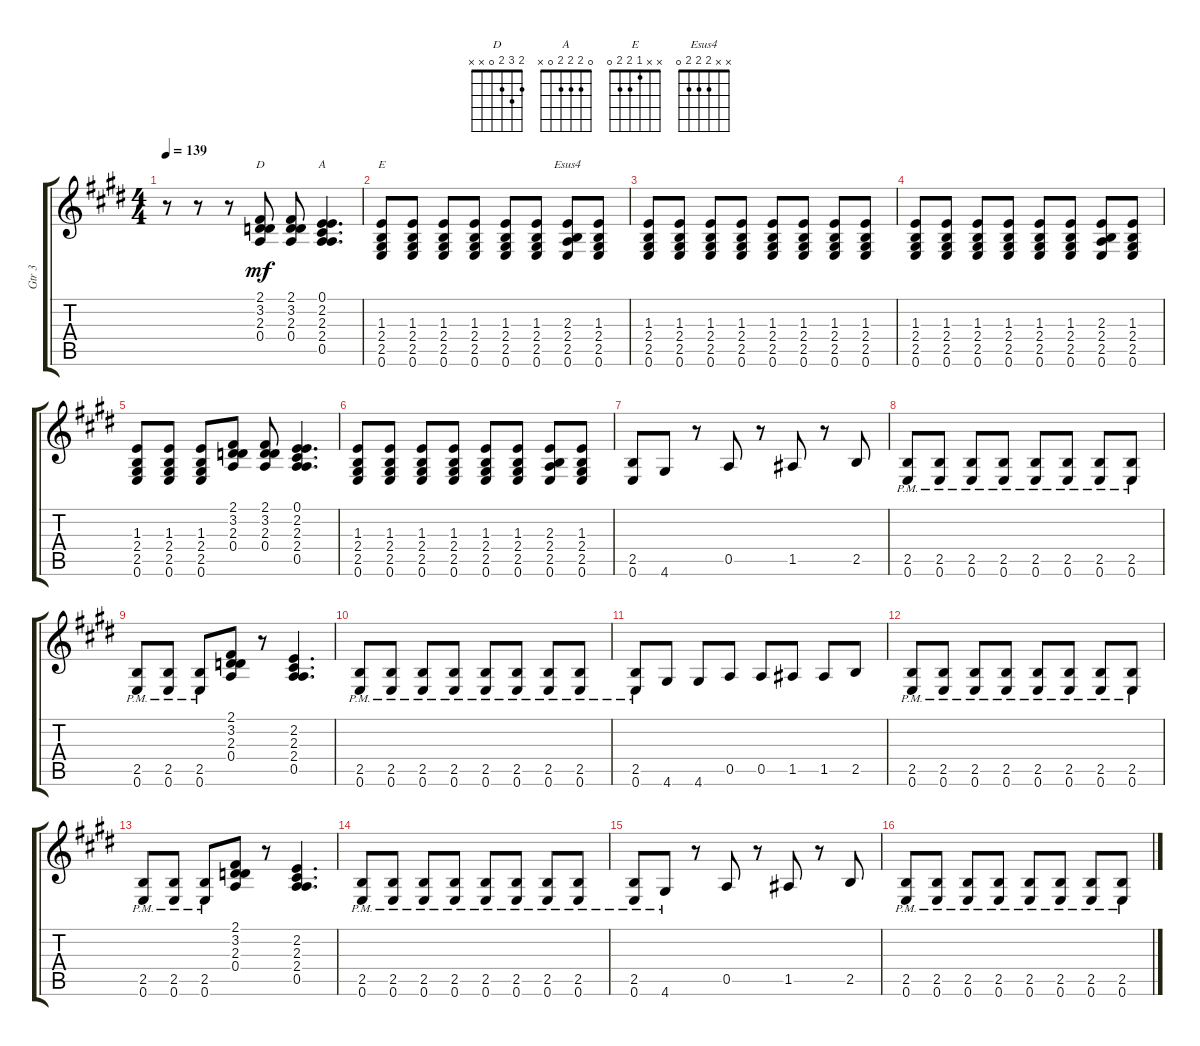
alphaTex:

\track ("Gtr 3" "Gtr 3") {instrument acousticgrandpiano}
\staff {score tabs}
\tuning (E4 B3 G3 D4 A3 E3) {hide}
\chord ("D" 2 3 2 0 x x)
\chord ("A" 0 2 2 2 0 x)
\chord ("E" x x 1 2 2 0)
\chord ("Esus4" x x 2 2 2 0)
\ts (4 4)
\tempo 139
\clef g2
\ks e
r.8{dy mf} r.8 r.8 (2.1 3.2 2.3 0.4).8{ch "D"} (2.1 3.2 2.3 0.4).8 (0.1 2.2 2.3 2.4 0.5).4{d ch "A"} |
(1.3 2.4 2.5 0.6).8{ch "E"} (1.3 2.4 2.5 0.6).8 (1.3 2.4 2.5 0.6).8 (1.3 2.4 2.5 0.6).8 (1.3 2.4 2.5 0.6).8 (1.3 2.4 2.5 0.6).8 (2.3 2.4 2.5 0.6).8{ch "Esus4"} (1.3 2.4 2.5 0.6).8 |
(1.3 2.4 2.5 0.6).8 (1.3 2.4 2.5 0.6).8 (1.3 2.4 2.5 0.6).8 (1.3 2.4 2.5 0.6).8 (1.3 2.4 2.5 0.6).8 (1.3 2.4 2.5 0.6).8 (1.3 2.4 2.5 0.6).8 (1.3 2.4 2.5 0.6).8 |
(1.3 2.4 2.5 0.6).8 (1.3 2.4 2.5 0.6).8 (1.3 2.4 2.5 0.6).8 (1.3 2.4 2.5 0.6).8 (1.3 2.4 2.5 0.6).8 (1.3 2.4 2.5 0.6).8 (2.3 2.4 2.5 0.6).8 (1.3 2.4 2.5 0.6).8 |
(1.3 2.4 2.5 0.6).8 (1.3 2.4 2.5 0.6).8 (1.3 2.4 2.5 0.6).8 (2.1 3.2 2.3 0.4).8 (2.1 3.2 2.3 0.4).8 (0.1 2.2 2.3 2.4 0.5).4{d} |
(1.3 2.4 2.5 0.6).8 (1.3 2.4 2.5 0.6).8 (1.3 2.4 2.5 0.6).8 (1.3 2.4 2.5 0.6).8 (1.3 2.4 2.5 0.6).8 (1.3 2.4 2.5 0.6).8 (2.3 2.4 2.5 0.6).8 (1.3 2.4 2.5 0.6).8 |
(2.5 0.6).8 4.6.8 r.8 0.5.8 r.8 1.5.8 r.8 2.5.8 |
(2.5{pm} 0.6{pm}).8 (2.5{pm} 0.6{pm}).8 (2.5{pm} 0.6{pm}).8 (2.5{pm} 0.6{pm}).8 (2.5{pm} 0.6{pm}).8 (2.5{pm} 0.6{pm}).8 (2.5{pm} 0.6{pm}).8 (2.5{pm} 0.6{pm}).8 |
(2.5{pm} 0.6{pm}).8 (2.5{pm} 0.6{pm}).8 (2.5{pm} 0.6{pm}).8 (2.1 3.2 2.3 0.4).8 r.8 (2.2 2.3 2.4 0.5).4{d} |
(2.5{pm} 0.6{pm}).8 (2.5{pm} 0.6{pm}).8 (2.5{pm} 0.6{pm}).8 (2.5{pm} 0.6{pm}).8 (2.5{pm} 0.6{pm}).8 (2.5{pm} 0.6{pm}).8 (2.5{pm} 0.6{pm}).8 (2.5{pm} 0.6{pm}).8 |
(2.5{pm} 0.6{pm}).8 4.6.8 4.6.8 0.5.8 0.5.8 1.5.8 1.5.8 2.5.8 |
(2.5{pm} 0.6{pm}).8 (2.5{pm} 0.6{pm}).8 (2.5{pm} 0.6{pm}).8 (2.5{pm} 0.6{pm}).8 (2.5{pm} 0.6{pm}).8 (2.5{pm} 0.6{pm}).8 (2.5{pm} 0.6{pm}).8 (2.5{pm} 0.6{pm}).8 |
(2.5{pm} 0.6{pm}).8 (2.5{pm} 0.6{pm}).8 (2.5{pm} 0.6{pm}).8 (2.1 3.2 2.3 0.4).8 r.8 (2.2 2.3 2.4 0.5).4{d} |
(2.5{pm} 0.6{pm}).8 (2.5{pm} 0.6{pm}).8 (2.5{pm} 0.6{pm}).8 (2.5{pm} 0.6{pm}).8 (2.5{pm} 0.6{pm}).8 (2.5{pm} 0.6{pm}).8 (2.5{pm} 0.6{pm}).8 (2.5{pm} 0.6{pm}).8 |
(2.5{pm} 0.6{pm}).8 4.6{pm}.8 r.8 0.5.8 r.8 1.5.8 r.8 2.5.8 |
(2.5{pm} 0.6{pm}).8 (2.5{pm} 0.6{pm}).8 (2.5{pm} 0.6{pm}).8 (2.5{pm} 0.6{pm}).8 (2.5{pm} 0.6{pm}).8 (2.5{pm} 0.6{pm}).8 (2.5{pm} 0.6{pm}).8 (2.5{pm} 0.6{pm}).8
